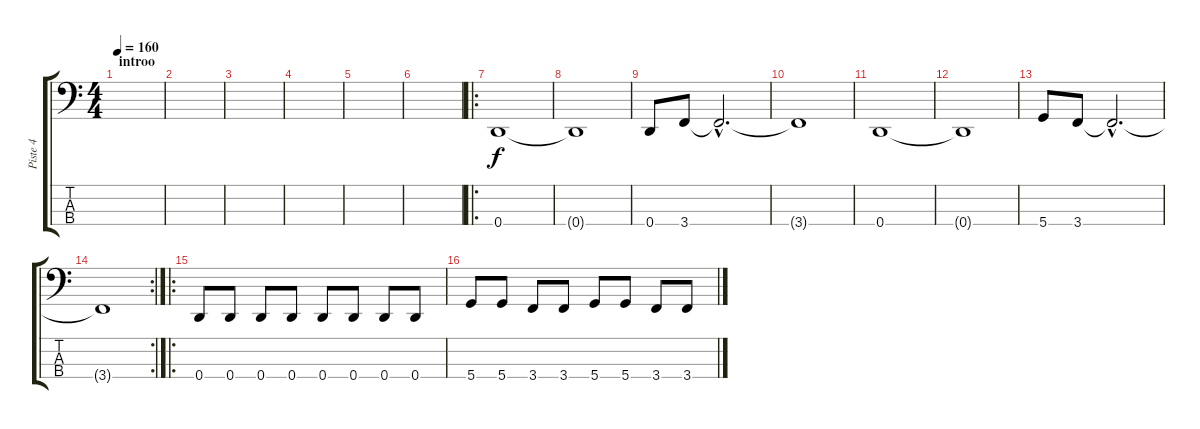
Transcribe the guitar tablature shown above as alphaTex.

\track ("Piste 4" "Piste 4") {instrument electricbasspick}
\staff {score tabs}
\tuning (G2 D2 A1 D1) {hide}
\ts (4 4)
\section ("" "introo")
\tempo 160
\clef f4
\ks c
|
|
|
|
|
|
\ro
0.4.1 |
0.4{t}.1 |
0.4.8 3.4.8 3.4{hac t}.2{d} |
3.4{t}.1 |
0.4.1 |
0.4{t}.1 |
5.4.8 3.4.8 3.4{hac t}.2{d} |
\rc 2
3.4{t}.1 |
\ro
0.4.8 0.4.8 0.4.8 0.4.8 0.4.8 0.4.8 0.4.8 0.4.8 |
5.4.8 5.4.8 3.4.8 3.4.8 5.4.8 5.4.8 3.4.8 3.4.8
